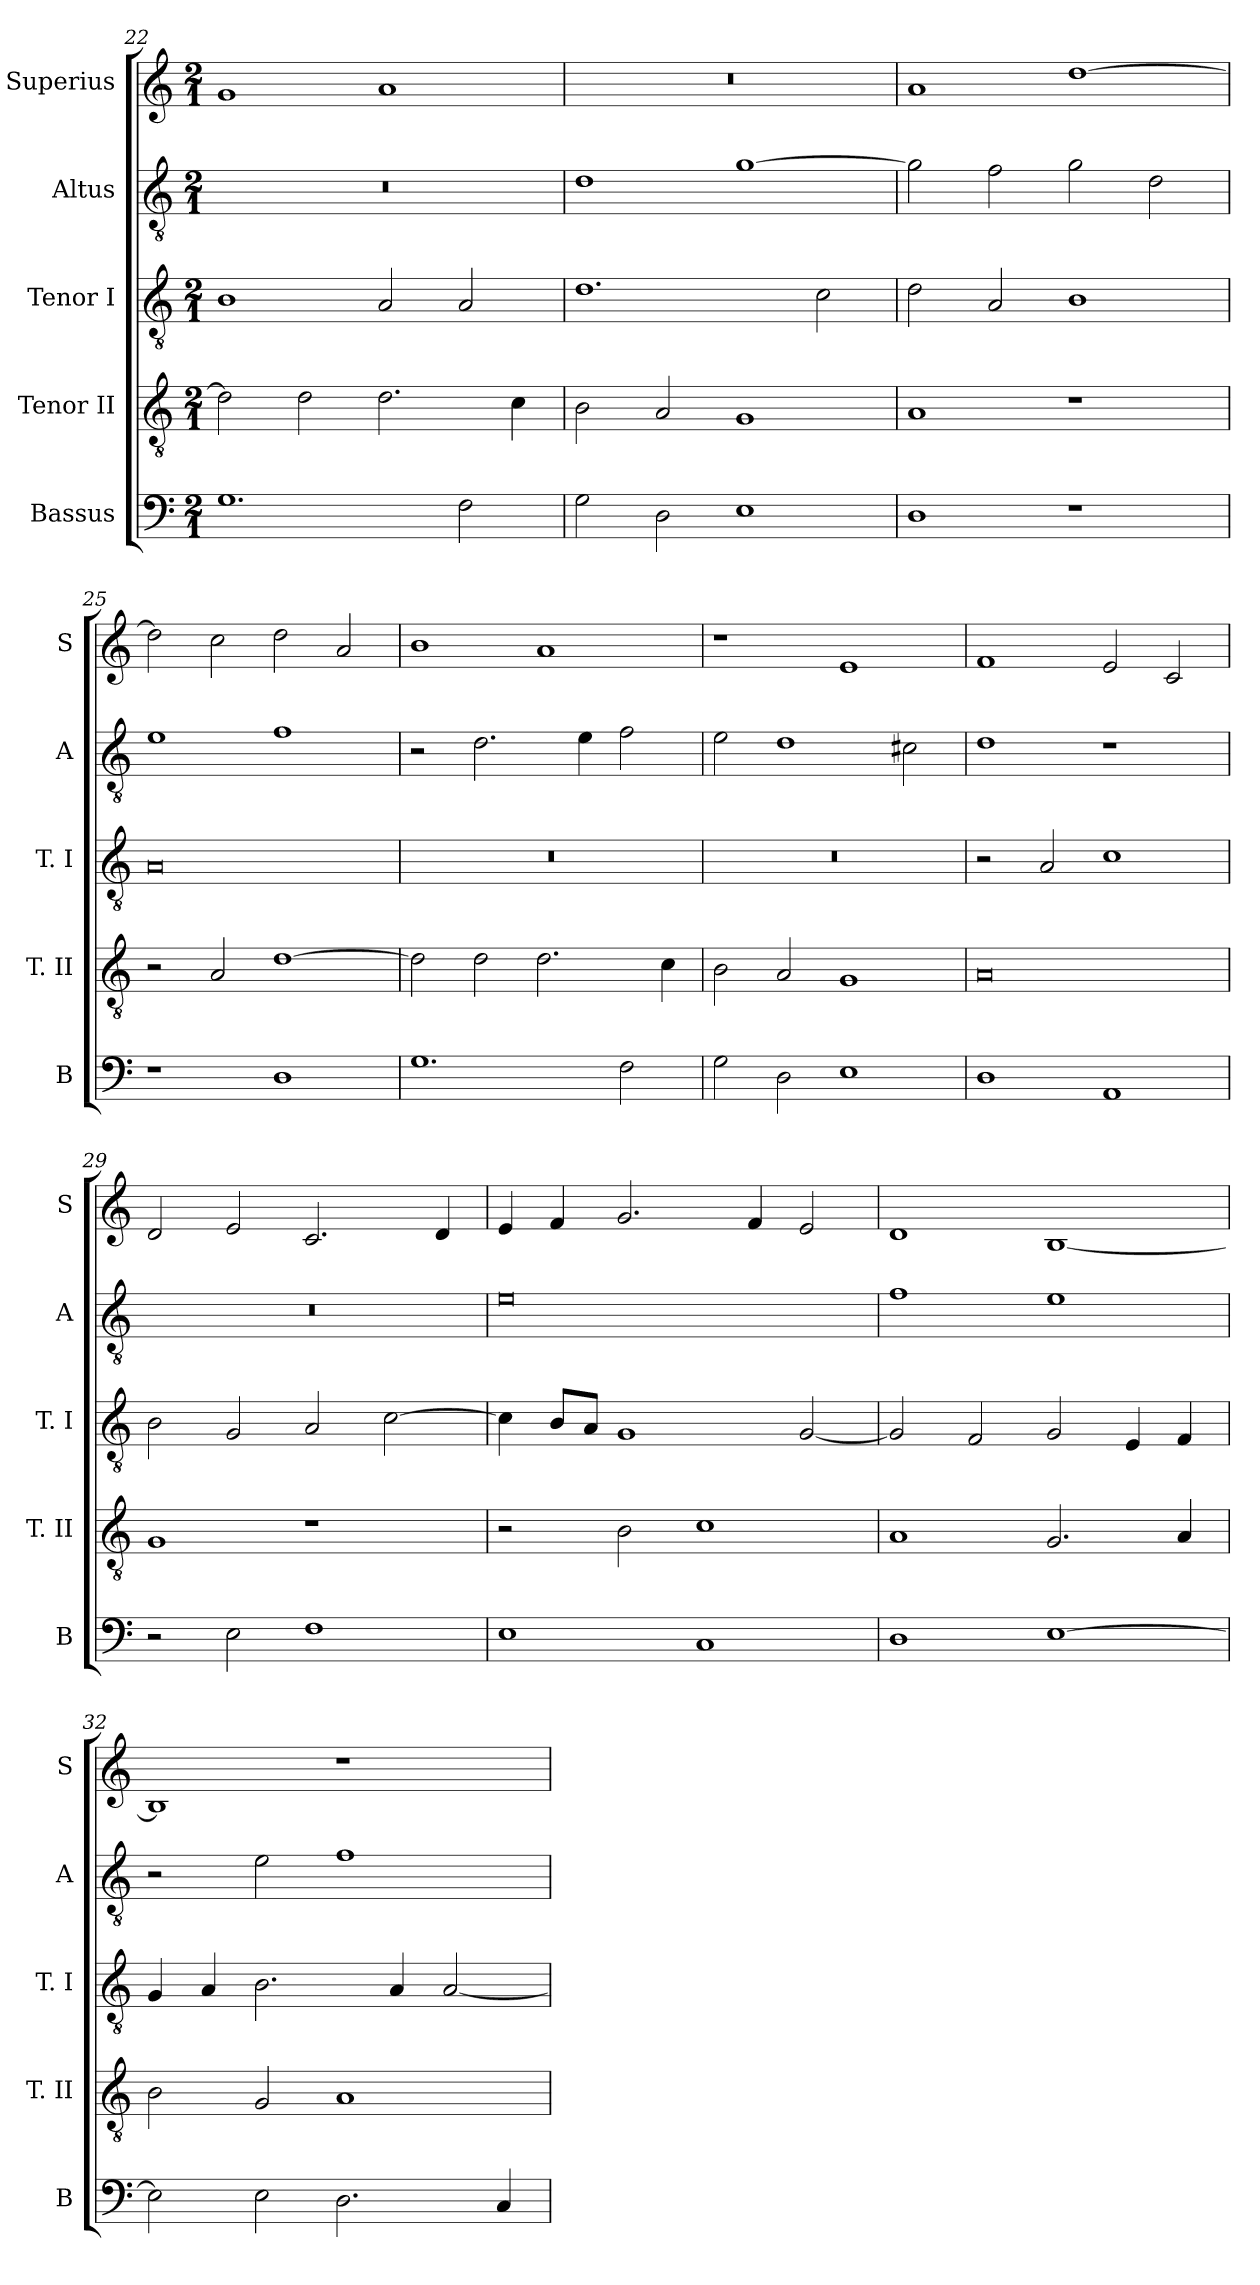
**kern	**kern	**kern	**kern	**kern
*part5	*part4	*part3	*part2	*part1
*staff5	*staff4	*staff3	*staff2	*staff1
*I"Bassus	*I"Tenor II	*I"Tenor I	*I"Altus	*I"Superius
*I'B	*I'T. II	*I'T. I	*I'A	*I'S
*clefF4	*clefGv2	*clefGv2	*clefGv2	*clefG2
*k[]	*k[]	*k[]	*k[]	*k[]
*C:	*C:	*C:	*C:	*C:
*M2/1	*M2/1	*M2/1	*M2/1	*M2/1
=22	=22	=22	=22	=22
1.G	2d]	1B	0r	1g
.	2d	.	.	.
.	2.d	2A	.	1a
2F	.	2A	.	.
.	4c	.	.	.
=23	=23	=23	=23	=23
2G	2B	1.d	1d	0r
2D	2A	.	.	.
1E	1G	.	[1g	.
.	.	2c	.	.
=24	=24	=24	=24	=24
1D	1A	2d	2g]	1a
.	.	2A	2f	.
1r	1r	1B	2g	[1dd
.	.	.	2d	.
=25	=25	=25	=25	=25
1r	2r	0A	1e	2dd]
.	2A	.	.	2cc
1D	[1d	.	1f	2dd
.	.	.	.	2a
=26	=26	=26	=26	=26
1.G	2d]	0r	2r	1b
.	2d	.	2.d	.
.	2.d	.	.	1a
.	.	.	4e	.
2F	.	.	2f	.
.	4c	.	.	.
=27	=27	=27	=27	=27
2G	2B	0r	2e	1r
2D	2A	.	1d	.
1E	1G	.	.	1e
.	.	.	2c#X	.
=28	=28	=28	=28	=28
1D	0A	2r	1d	1f
.	.	2A	.	.
1AA	.	1c	1r	2e
.	.	.	.	2c
=29	=29	=29	=29	=29
2r	1G	2B	0r	2d
2E	.	2G	.	2e
1F	1r	2A	.	2.c
.	.	[2c	.	.
.	.	.	.	4d
=30	=30	=30	=30	=30
1E	2r	4c]	0e	4e
.	.	8BL	.	4f
.	.	8AJ	.	.
.	2B	1G	.	2.g
1C	1c	.	.	.
.	.	.	.	4f
.	.	[2G	.	2e
=31	=31	=31	=31	=31
1D	1A	2G]	1f	1d
.	.	2F	.	.
[1E	2.G	2G	1e	[1B
.	.	4E	.	.
.	4A	4F	.	.
=32	=32	=32	=32	=32
2E]	2B	4G	2r	1B]
.	.	4A	.	.
2E	2G	2.B	2e	.
2.D	1A	.	1f	1r
.	.	4A	.	.
.	.	[2A	.	.
4C	.	.	.	.
=	=	=	=	=
*-	*-	*-	*-	*-
